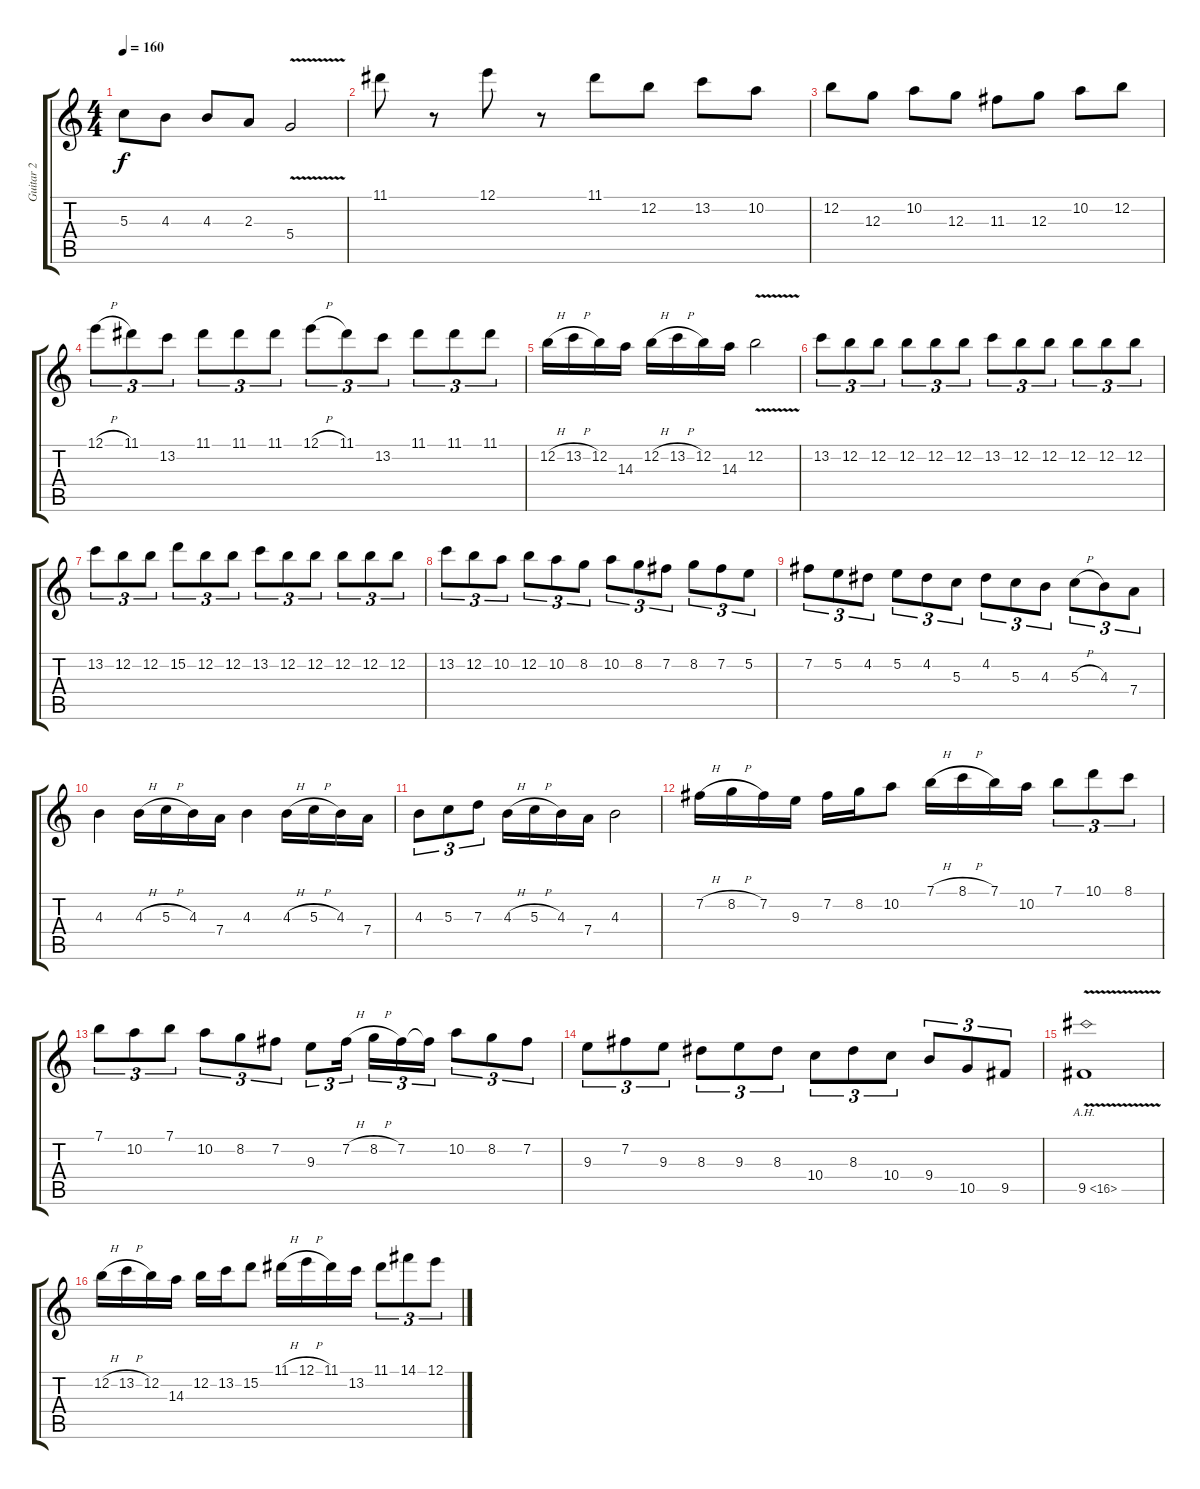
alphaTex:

\track ("Guitar 2" "Guitar 2") {instrument overdrivenguitar}
\staff {score tabs}
\tuning (E4 B3 G3 D3 A2 E2) {hide}
\ts (4 4)
\tempo 160
\clef g2
\ks c
5.3.8{dy f} 4.3.8 4.3.8 2.3.8 5.4{v}.2 |
11.1.8 r.8 12.1.8 r.8 11.1.8 12.2.8 13.2.8 10.2.8 |
12.2.8 12.3.8 10.2.8 12.3.8 11.3.8 12.3.8 10.2.8 12.2.8 |
12.1{h}.8{tu (3 2)} 11.1.8{tu (3 2)} 13.2.8{tu (3 2)} 11.1.8{tu (3 2)} 11.1.8{tu (3 2)} 11.1.8{tu (3 2)} 12.1{h}.8{tu (3 2)} 11.1.8{tu (3 2)} 13.2.8{tu (3 2)} 11.1.8{tu (3 2)} 11.1.8{tu (3 2)} 11.1.8{tu (3 2)} |
12.2{h}.16 13.2{h}.16 12.2.16 14.3.16 12.2{h}.16 13.2{h}.16 12.2.16 14.3.16 12.2{v}.2 |
13.2.8{tu (3 2)} 12.2.8{tu (3 2)} 12.2.8{tu (3 2)} 12.2.8{tu (3 2)} 12.2.8{tu (3 2)} 12.2.8{tu (3 2)} 13.2.8{tu (3 2)} 12.2.8{tu (3 2)} 12.2.8{tu (3 2)} 12.2.8{tu (3 2)} 12.2.8{tu (3 2)} 12.2.8{tu (3 2)} |
13.2.8{tu (3 2)} 12.2.8{tu (3 2)} 12.2.8{tu (3 2)} 15.2.8{tu (3 2)} 12.2.8{tu (3 2)} 12.2.8{tu (3 2)} 13.2.8{tu (3 2)} 12.2.8{tu (3 2)} 12.2.8{tu (3 2)} 12.2.8{tu (3 2)} 12.2.8{tu (3 2)} 12.2.8{tu (3 2)} |
13.2.8{tu (3 2)} 12.2.8{tu (3 2)} 10.2.8{tu (3 2)} 12.2.8{tu (3 2)} 10.2.8{tu (3 2)} 8.2.8{tu (3 2)} 10.2.8{tu (3 2)} 8.2.8{tu (3 2)} 7.2.8{tu (3 2)} 8.2.8{tu (3 2)} 7.2.8{tu (3 2)} 5.2.8{tu (3 2)} |
7.2.8{tu (3 2)} 5.2.8{tu (3 2)} 4.2.8{tu (3 2)} 5.2.8{tu (3 2)} 4.2.8{tu (3 2)} 5.3.8{tu (3 2)} 4.2.8{tu (3 2)} 5.3.8{tu (3 2)} 4.3.8{tu (3 2)} 5.3{h}.8{tu (3 2)} 4.3.8{tu (3 2)} 7.4.8{tu (3 2)} |
4.3.4 4.3{h}.16 5.3{h}.16 4.3.16 7.4.16 4.3.4 4.3{h}.16 5.3{h}.16 4.3.16 7.4.16 |
4.3.8{tu (3 2)} 5.3.8{tu (3 2)} 7.3.8{tu (3 2)} 4.3{h}.16 5.3{h}.16 4.3.16 7.4.16 4.3.2 |
7.2{h}.16 8.2{h}.16 7.2.16 9.3.16 7.2.16 8.2.16 10.2.8 7.1{h}.16 8.1{h}.16 7.1.16 10.2.16 7.1.8{tu (3 2)} 10.1.8{tu (3 2)} 8.1.8{tu (3 2)} |
7.1.8{tu (3 2)} 10.2.8{tu (3 2)} 7.1.8{tu (3 2)} 10.2.8{tu (3 2)} 8.2.8{tu (3 2)} 7.2.8{tu (3 2)} 9.3.8{tu (3 2)} 7.2{h}.16{tu (3 2)} 8.2{h}.16{tu (3 2)} 7.2.16{tu (3 2)} 7.2{t}.16{tu (3 2)} 10.2.8{tu (3 2)} 8.2.8{tu (3 2)} 7.2.8{tu (3 2)} |
9.3.8{tu (3 2)} 7.2.8{tu (3 2)} 9.3.8{tu (3 2)} 8.3.8{tu (3 2)} 9.3.8{tu (3 2)} 8.3.8{tu (3 2)} 10.4.8{tu (3 2)} 8.3.8{tu (3 2)} 10.4.8{tu (3 2)} 9.4.8{tu (3 2)} 10.5.8{tu (3 2)} 9.5.8{tu (3 2)} |
9.5{ah 7 v}.1 |
12.2{h}.16 13.2{h}.16 12.2.16 14.3.16 12.2.16 13.2.16 15.2.8 11.1{h}.16 12.1{h}.16 11.1.16 13.2.16 11.1.8{tu (3 2)} 14.1.8{tu (3 2)} 12.1.8{tu (3 2)}
